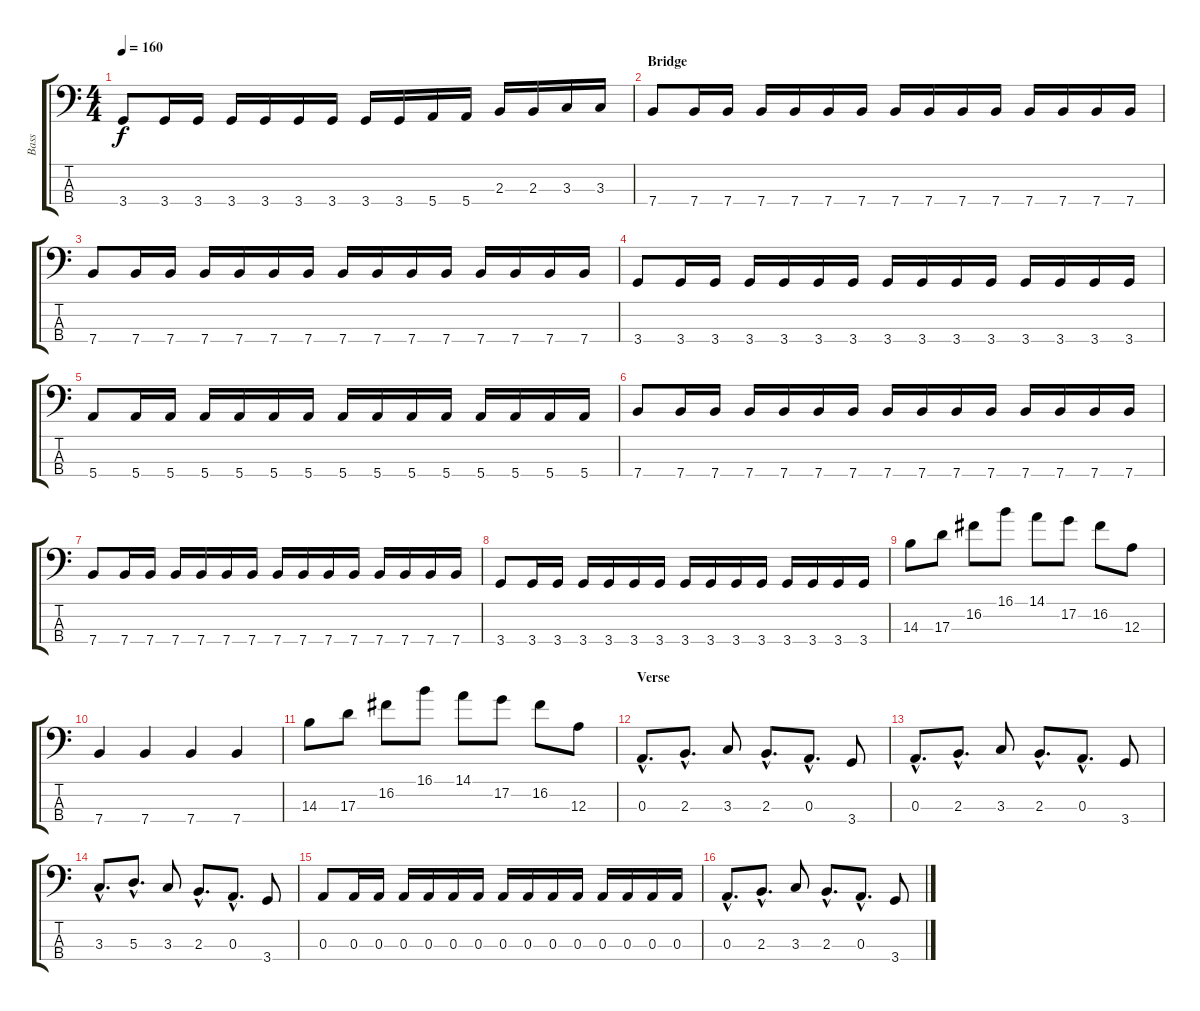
\track ("Bass" "Bass") {instrument electricbassfinger}
\staff {score tabs}
\tuning (G2 D2 A1 E1) {hide}
\ts (4 4)
\tempo 160
\clef f4
\ks c
3.4.8{dy f} 3.4.16 3.4.16 3.4.16 3.4.16 3.4.16 3.4.16 3.4.16 3.4.16 5.4.16 5.4.16 2.3.16 2.3.16 3.3.16 3.3.16 |
\section ("" "Bridge")
7.4.8 7.4.16 7.4.16 7.4.16 7.4.16 7.4.16 7.4.16 7.4.16 7.4.16 7.4.16 7.4.16 7.4.16 7.4.16 7.4.16 7.4.16 |
7.4.8 7.4.16 7.4.16 7.4.16 7.4.16 7.4.16 7.4.16 7.4.16 7.4.16 7.4.16 7.4.16 7.4.16 7.4.16 7.4.16 7.4.16 |
3.4.8 3.4.16 3.4.16 3.4.16 3.4.16 3.4.16 3.4.16 3.4.16 3.4.16 3.4.16 3.4.16 3.4.16 3.4.16 3.4.16 3.4.16 |
5.4.8 5.4.16 5.4.16 5.4.16 5.4.16 5.4.16 5.4.16 5.4.16 5.4.16 5.4.16 5.4.16 5.4.16 5.4.16 5.4.16 5.4.16 |
7.4.8 7.4.16 7.4.16 7.4.16 7.4.16 7.4.16 7.4.16 7.4.16 7.4.16 7.4.16 7.4.16 7.4.16 7.4.16 7.4.16 7.4.16 |
7.4.8 7.4.16 7.4.16 7.4.16 7.4.16 7.4.16 7.4.16 7.4.16 7.4.16 7.4.16 7.4.16 7.4.16 7.4.16 7.4.16 7.4.16 |
3.4.8 3.4.16 3.4.16 3.4.16 3.4.16 3.4.16 3.4.16 3.4.16 3.4.16 3.4.16 3.4.16 3.4.16 3.4.16 3.4.16 3.4.16 |
14.3.8 17.3.8 16.2.8 16.1.8 14.1.8 17.2.8 16.2.8 12.3.8 |
7.4.4 7.4.4 7.4.4 7.4.4 |
14.3.8 17.3.8 16.2.8 16.1.8 14.1.8 17.2.8 16.2.8 12.3.8 |
\section ("" "Verse")
0.3{hac}.8{d} 2.3{hac}.8{d} 3.3.8 2.3{hac}.8{d} 0.3{hac}.8{d} 3.4.8 |
0.3{hac}.8{d} 2.3{hac}.8{d} 3.3.8 2.3{hac}.8{d} 0.3{hac}.8{d} 3.4.8 |
3.3{hac}.8{d} 5.3{hac}.8{d} 3.3.8 2.3{hac}.8{d} 0.3{hac}.8{d} 3.4.8 |
0.3.8 0.3.16 0.3.16 0.3.16 0.3.16 0.3.16 0.3.16 0.3.16 0.3.16 0.3.16 0.3.16 0.3.16 0.3.16 0.3.16 0.3.16 |
0.3{hac}.8{d} 2.3{hac}.8{d} 3.3.8 2.3{hac}.8{d} 0.3{hac}.8{d} 3.4.8
